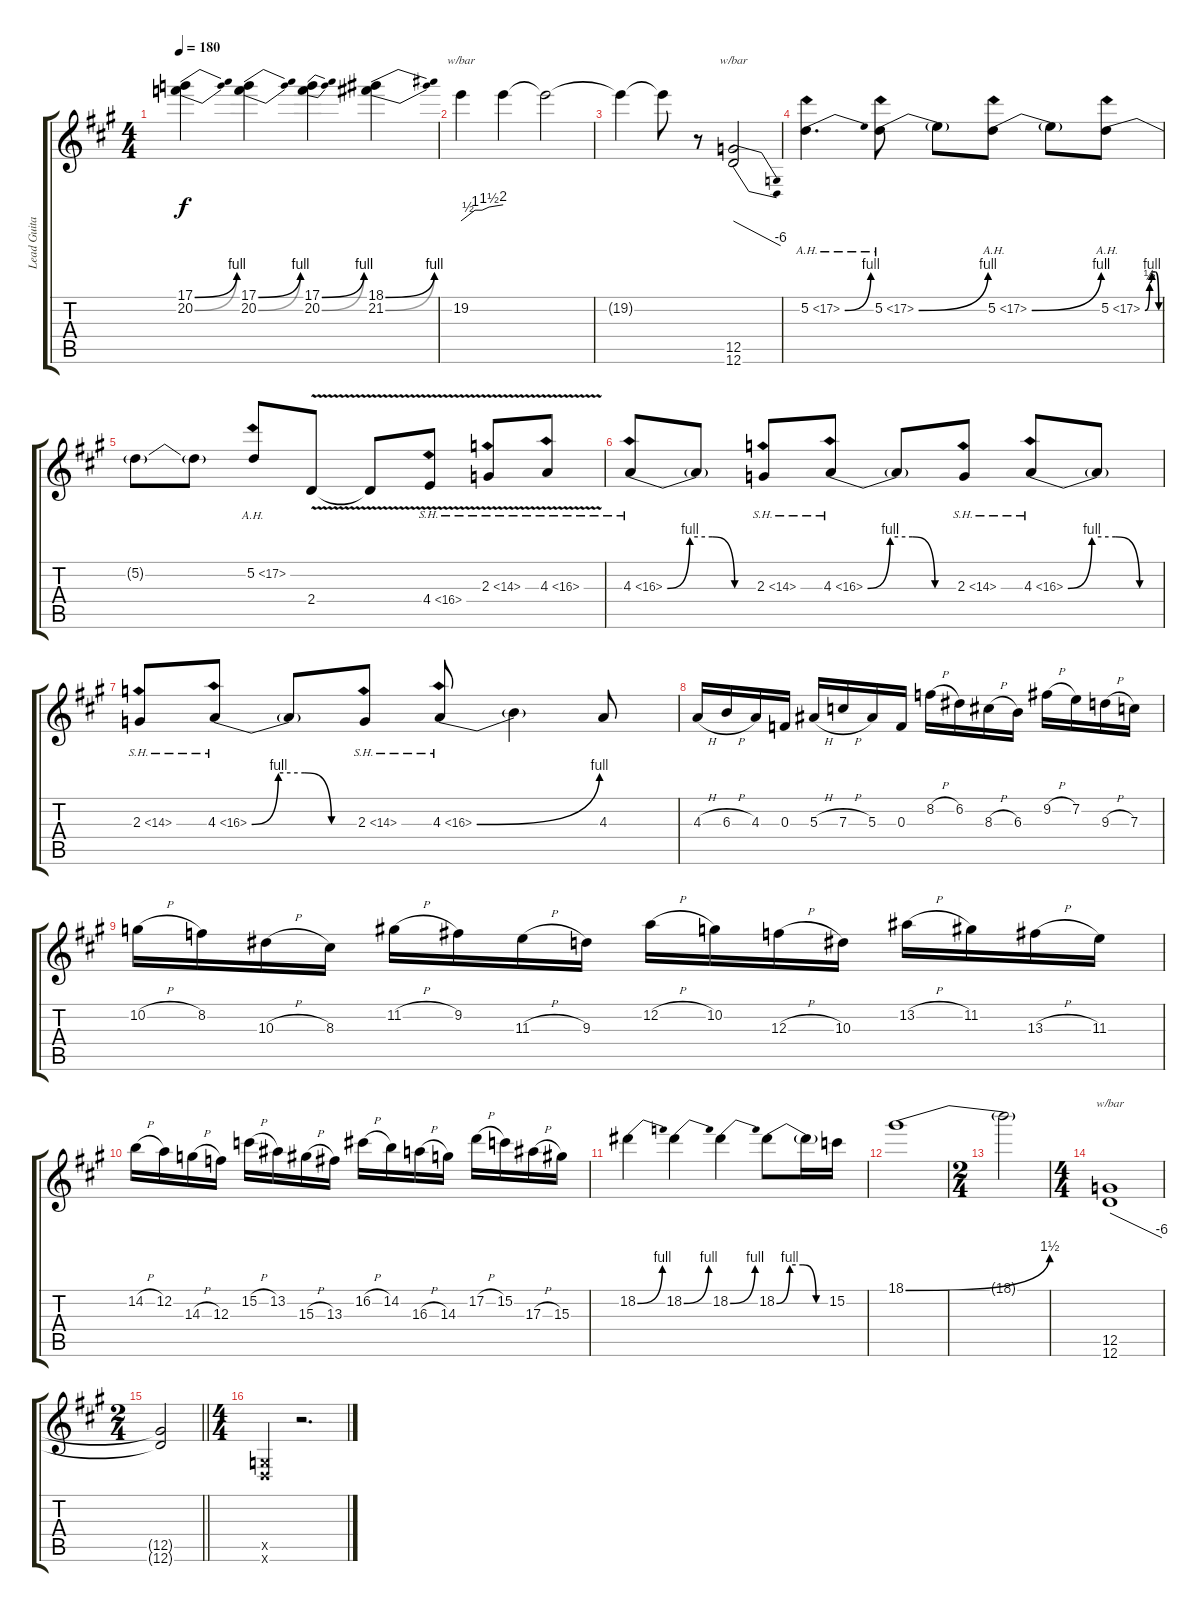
\track ("Lead Guitar" "Lead Guita") {instrument overdrivenguitar}
\staff {score tabs}
\tuning (D4 A3 F3 C3 G2 D2) {hide}
\ts (4 4)
\tempo 180
\clef g2
\ks f#minor
(17.1{be (bend 0 0 60 4)} 20.2{be (bend 0 0 60 4)}).4{dy f} (17.1{be (bend 0 0 60 4)} 20.2{be (bend 0 0 60 4)}).4 (17.1{be (bend 0 0 60 4)} 20.2{be (bend 0 0 60 4)}).4 (18.1{be (bend 0 0 60 4)} 21.2{be (bend 0 0 60 4)}).4 |
19.2.4{tbe (custom default 0 0 10 2 20 4 30 4 40 6 60 8)} 19.2{t}.4 19.2{t}.2 |
19.2{t}.4 19.2{t}.8 r.8 (12.5 12.6).2{tbe (dive default 0 0 60 -24)} |
5.2{be (bend 0 0 60 4) ah 12}.4{d} 5.2{be (bend 0 0 60 4) ah 12}.8 5.2{t}.8 5.2{be (bend 0 0 60 4) ah 12}.8 5.2{t}.8 5.2{be (custom 0 0 20 2 30 4 45 4 60 0) ah 12}.8 |
5.2{t}.8 5.2{t}.8 5.2{ah 12}.8 2.4{v}.8 2.4{t}.8 4.4{sh 12 v}.8 2.3{sh 12 v}.8 4.3{sh 12 v}.8 |
4.3{be (custom 0 0 15 4 30 4 45 0 60 0) sh 12}.8 4.3{t}.8 2.3{sh 12}.8 4.3{be (custom 0 0 15 4 30 4 45 0 60 0) sh 12}.8 4.3{t}.8 2.3{sh 12}.8 4.3{be (custom 0 0 15 4 30 4 45 0 60 0) sh 12}.8 4.3{t}.8 |
2.3{sh 12}.8 4.3{be (custom 0 0 15 4 30 4 45 0 60 0) sh 12}.8 4.3{t}.8 2.3{sh 12}.8 4.3{be (bend 0 0 60 4) sh 12}.8 4.3{t}.4 4.3.8 |
4.3{h}.16 6.3{h}.16 4.3.16 0.3.16 5.3{h}.16 7.3{h}.16 5.3.16 0.3.16 8.2{h}.16 6.2.16 8.3{h}.16 6.3.16 9.2{h}.16 7.2.16 9.3{h}.16 7.3.16 |
10.2{h}.16 8.2.16 10.3{h}.16 8.3.16 11.2{h}.16 9.2.16 11.3{h}.16 9.3.16 12.2{h}.16 10.2.16 12.3{h}.16 10.3.16 13.2{h}.16 11.2.16 13.3{h}.16 11.3.16 |
14.2{h}.16 12.2.16 14.3{h}.16 12.3.16 15.2{h}.16 13.2.16 15.3{h}.16 13.3.16 16.2{h}.16 14.2.16 16.3{h}.16 14.3.16 17.2{h}.16 15.2.16 17.3{h}.16 15.3.16 |
18.2{be (bend 0 0 60 4)}.4 18.2{be (bend 0 0 60 4)}.4 18.2{be (bend 0 0 60 4)}.4 18.2{be (custom 0 0 15 4 30 4 45 0 60 0)}.8 18.2{t}.16 15.2.16 |
18.1{be (bend 0 0 60 6)}.1 |
\ts (2 4)
18.1{t}.2 |
\ts (4 4)
(12.5 12.6).1{tbe (dive default 0 0 60 -24)} |
\ts (2 4)
\barLineRight lightlight
(12.5{t} 12.6{t}).2 |
\ts (4 4)
(0.5{x} 0.6{x}).4 r.2{d}
